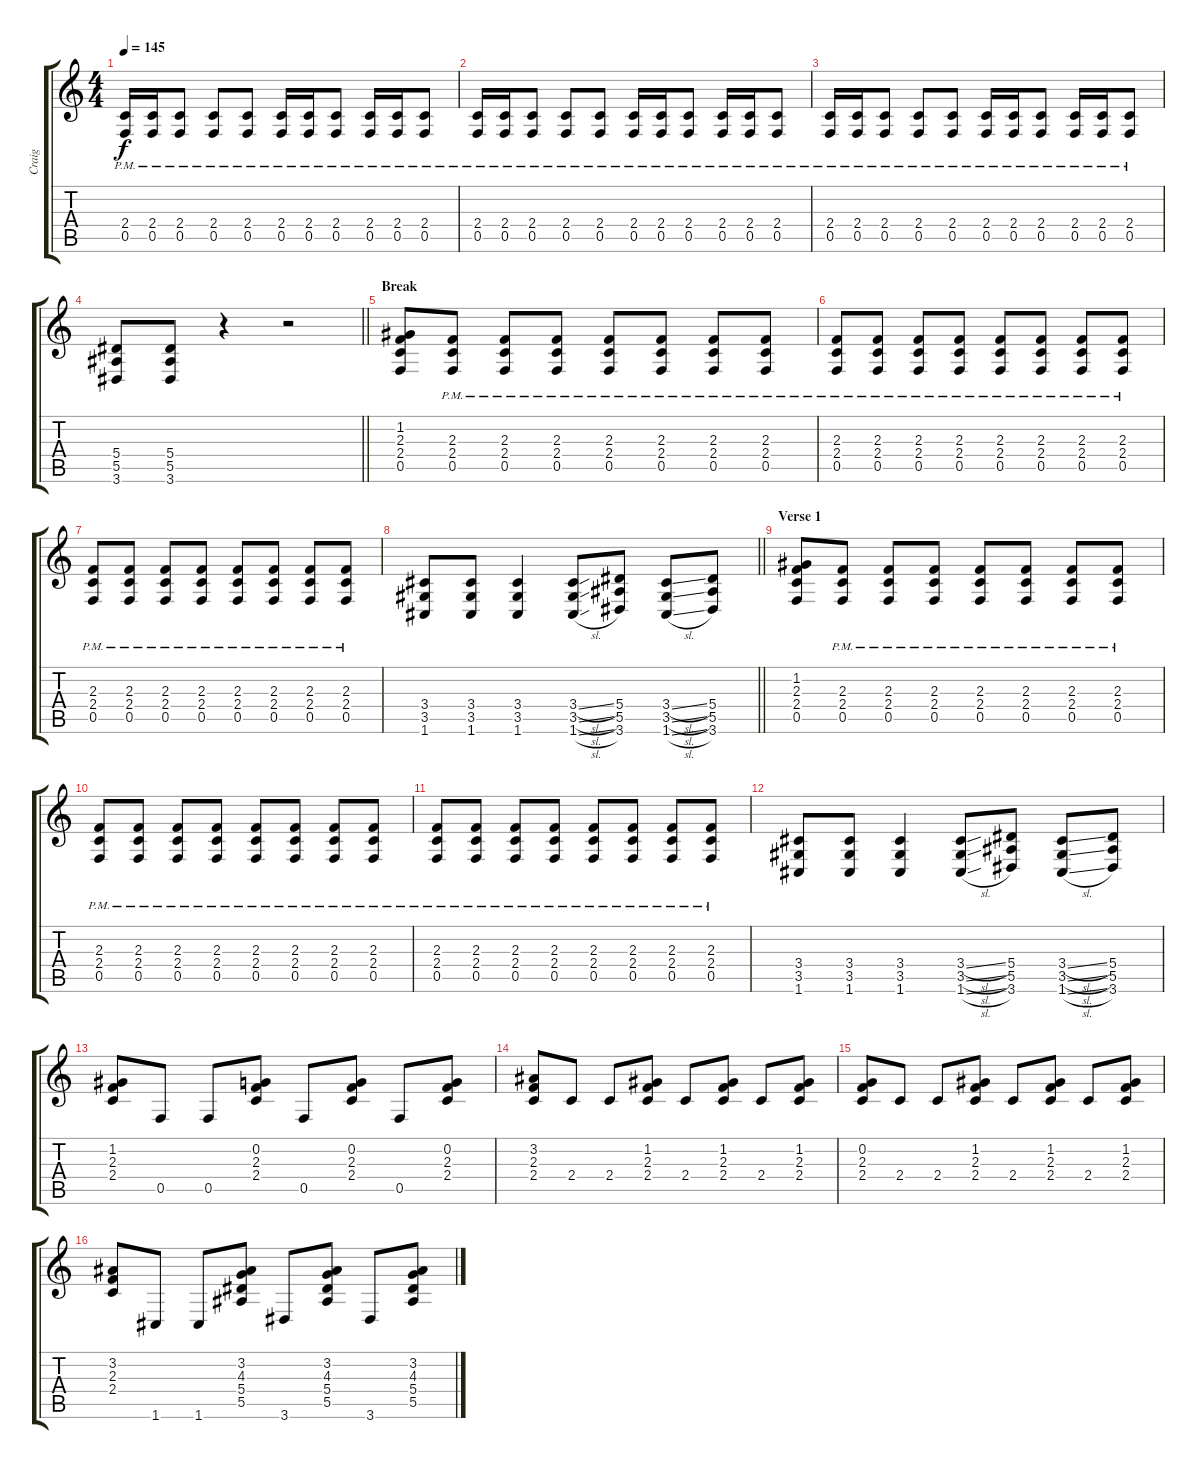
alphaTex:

\track ("Craig" "Craig") {instrument distortionguitar}
\staff {score tabs}
\tuning (C4 G3 Eb3 Bb2 F2 C2) {hide}
\ts (4 4)
\tempo 145
\clef g2
\ks c
(2.4{pm} 0.5{pm}).16{dy f} (2.4{pm} 0.5{pm}).16 (2.4{pm} 0.5{pm}).8 (2.4{pm} 0.5{pm}).8 (2.4{pm} 0.5{pm}).8 (2.4{pm} 0.5{pm}).16 (2.4{pm} 0.5{pm}).16 (2.4{pm} 0.5{pm}).8 (2.4{pm} 0.5{pm}).16 (2.4{pm} 0.5{pm}).16 (2.4{pm} 0.5{pm}).8 |
(2.4{pm} 0.5{pm}).16 (2.4{pm} 0.5{pm}).16 (2.4{pm} 0.5{pm}).8 (2.4{pm} 0.5{pm}).8 (2.4{pm} 0.5{pm}).8 (2.4{pm} 0.5{pm}).16 (2.4{pm} 0.5{pm}).16 (2.4{pm} 0.5{pm}).8 (2.4{pm} 0.5{pm}).16 (2.4{pm} 0.5{pm}).16 (2.4{pm} 0.5{pm}).8 |
(2.4{pm} 0.5{pm}).16 (2.4{pm} 0.5{pm}).16 (2.4{pm} 0.5{pm}).8 (2.4{pm} 0.5{pm}).8 (2.4{pm} 0.5{pm}).8 (2.4{pm} 0.5{pm}).16 (2.4{pm} 0.5{pm}).16 (2.4{pm} 0.5{pm}).8 (2.4{pm} 0.5{pm}).16 (2.4{pm} 0.5{pm}).16 (2.4{pm} 0.5{pm}).8 |
\barLineRight lightlight
(5.4 5.5 3.6).8 (5.4 5.5 3.6).8 r.4 r.2 |
\section ("" "Break")
(1.2 2.3 2.4 0.5).8 (2.3{pm} 2.4{pm} 0.5{pm}).8 (2.3{pm} 2.4{pm} 0.5{pm}).8 (2.3{pm} 2.4{pm} 0.5{pm}).8 (2.3{pm} 2.4{pm} 0.5{pm}).8 (2.3{pm} 2.4{pm} 0.5{pm}).8 (2.3{pm} 2.4{pm} 0.5{pm}).8 (2.3{pm} 2.4{pm} 0.5{pm}).8 |
(2.3{pm} 2.4{pm} 0.5{pm}).8 (2.3{pm} 2.4{pm} 0.5{pm}).8 (2.3{pm} 2.4{pm} 0.5{pm}).8 (2.3{pm} 2.4{pm} 0.5{pm}).8 (2.3{pm} 2.4{pm} 0.5{pm}).8 (2.3{pm} 2.4{pm} 0.5{pm}).8 (2.3{pm} 2.4{pm} 0.5{pm}).8 (2.3{pm} 2.4{pm} 0.5{pm}).8 |
(2.3{pm} 2.4{pm} 0.5{pm}).8 (2.3{pm} 2.4{pm} 0.5{pm}).8 (2.3{pm} 2.4{pm} 0.5{pm}).8 (2.3{pm} 2.4{pm} 0.5{pm}).8 (2.3{pm} 2.4{pm} 0.5{pm}).8 (2.3{pm} 2.4{pm} 0.5{pm}).8 (2.3{pm} 2.4{pm} 0.5{pm}).8 (2.3{pm} 2.4{pm} 0.5{pm}).8 |
\barLineRight lightlight
(3.4 3.5 1.6).8 (3.4 3.5 1.6).8 (3.4 3.5 1.6).4 (3.4{sl} 3.5{sl} 1.6{sl}).8 (5.4 5.5 3.6).8 (3.4{sl} 3.5{sl} 1.6{sl}).8 (5.4 5.5 3.6).8 |
\section ("" "Verse 1")
(1.2 2.3 2.4 0.5).8 (2.3{pm} 2.4{pm} 0.5{pm}).8 (2.3{pm} 2.4{pm} 0.5{pm}).8 (2.3{pm} 2.4{pm} 0.5{pm}).8 (2.3{pm} 2.4{pm} 0.5{pm}).8 (2.3{pm} 2.4{pm} 0.5{pm}).8 (2.3{pm} 2.4{pm} 0.5{pm}).8 (2.3{pm} 2.4{pm} 0.5{pm}).8 |
(2.3{pm} 2.4{pm} 0.5{pm}).8 (2.3{pm} 2.4{pm} 0.5{pm}).8 (2.3{pm} 2.4{pm} 0.5{pm}).8 (2.3{pm} 2.4{pm} 0.5{pm}).8 (2.3{pm} 2.4{pm} 0.5{pm}).8 (2.3{pm} 2.4{pm} 0.5{pm}).8 (2.3{pm} 2.4{pm} 0.5{pm}).8 (2.3{pm} 2.4{pm} 0.5{pm}).8 |
(2.3{pm} 2.4{pm} 0.5{pm}).8 (2.3{pm} 2.4{pm} 0.5{pm}).8 (2.3{pm} 2.4{pm} 0.5{pm}).8 (2.3{pm} 2.4{pm} 0.5{pm}).8 (2.3{pm} 2.4{pm} 0.5{pm}).8 (2.3{pm} 2.4{pm} 0.5{pm}).8 (2.3{pm} 2.4{pm} 0.5{pm}).8 (2.3{pm} 2.4{pm} 0.5{pm}).8 |
(3.4 3.5 1.6).8 (3.4 3.5 1.6).8 (3.4 3.5 1.6).4 (3.4{sl} 3.5{sl} 1.6{sl}).8 (5.4 5.5 3.6).8 (3.4{sl} 3.5{sl} 1.6{sl}).8 (5.4 5.5 3.6).8 |
(1.2 2.3 2.4).8 0.5.8 0.5.8 (0.2 2.3 2.4).8 0.5.8 (0.2 2.3 2.4).8 0.5.8 (0.2 2.3 2.4).8 |
(3.2 2.3 2.4).8 2.4.8 2.4.8 (1.2 2.3 2.4).8 2.4.8 (1.2 2.3 2.4).8 2.4.8 (1.2 2.3 2.4).8 |
(0.2 2.3 2.4).8 2.4.8 2.4.8 (1.2 2.3 2.4).8 2.4.8 (1.2 2.3 2.4).8 2.4.8 (1.2 2.3 2.4).8 |
(3.2 2.3 2.4).8 1.6.8 1.6.8 (3.2 4.3 5.4 5.5).8 3.6.8 (3.2 4.3 5.4 5.5).8 3.6.8 (3.2 4.3 5.4 5.5).8
